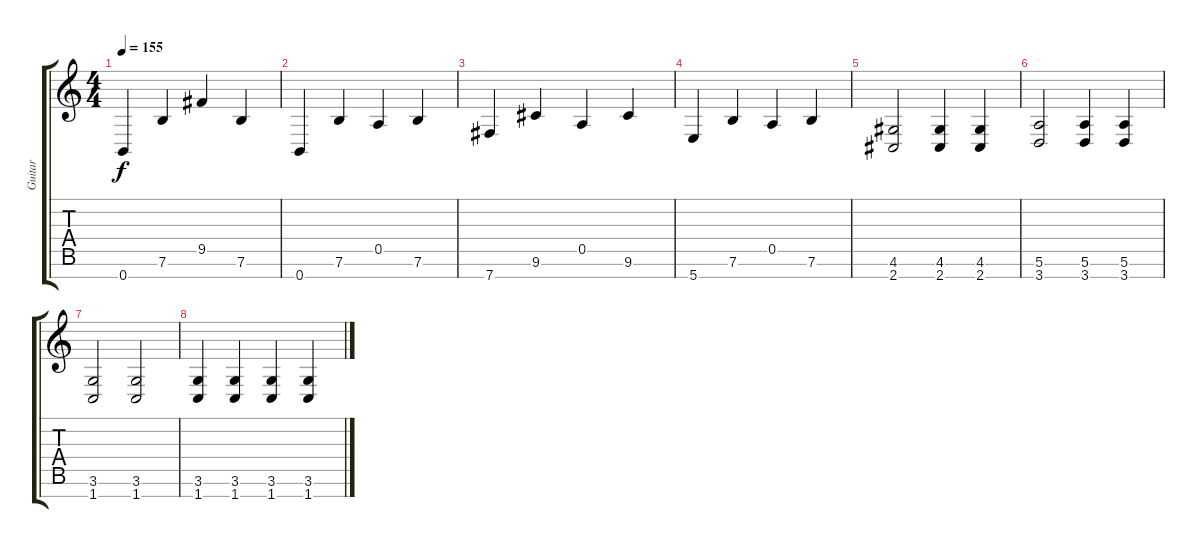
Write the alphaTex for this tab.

\track ("Guitar " "Guitar ") {instrument acousticguitarsteel}
\staff {score tabs}
\tuning (E4 B3 G3 D3 A2 E2 B1) {hide}
\ts (4 4)
\tempo 155
\clef g2
\ks c
0.7.4{dy f} 7.6.4 9.5.4 7.6.4 |
0.7.4 7.6.4 0.5.4 7.6.4 |
7.7.4 9.6.4 0.5.4 9.6.4 |
5.7.4 7.6.4 0.5.4 7.6.4 |
(4.6 2.7).2 (4.6 2.7).4 (4.6 2.7).4 |
(5.6 3.7).2 (5.6 3.7).4 (5.6 3.7).4 |
(3.6 1.7).2 (3.6 1.7).2 |
(3.6 1.7).4 (3.6 1.7).4 (3.6 1.7).4 (3.6 1.7).4
